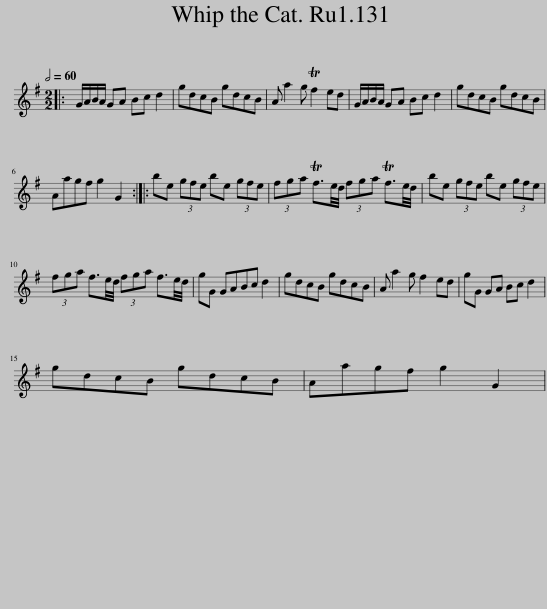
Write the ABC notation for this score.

X:1
L:1/8
Q:1/2=60
M:2/2
I:linebreak $
K:G
V:1 treble
V:1
|: G/A/B/A/ GA Bc d2 | gdcB gdcB | A a2 g Tf2 ed | G/A/B/A/ GA Bc d2 | gdcB gdcB |$ %5
 Aagf g2 G2 :: be (3gfe be (3gfe | (3fga Tf3/2e/4d/4 (3fga Tf3/2e/4d/4 | be (3gfe be (3gfe |$ (3fga f3/2e/4d/4 (3fga f3/2e/4d/4 | %10
 gG GABc d2 | gdcB gdcB | A a2 g f2 ed | gG GA Bc d2 |$ gdcB gdcB | %15
 Aagf g2 G2 | %16
